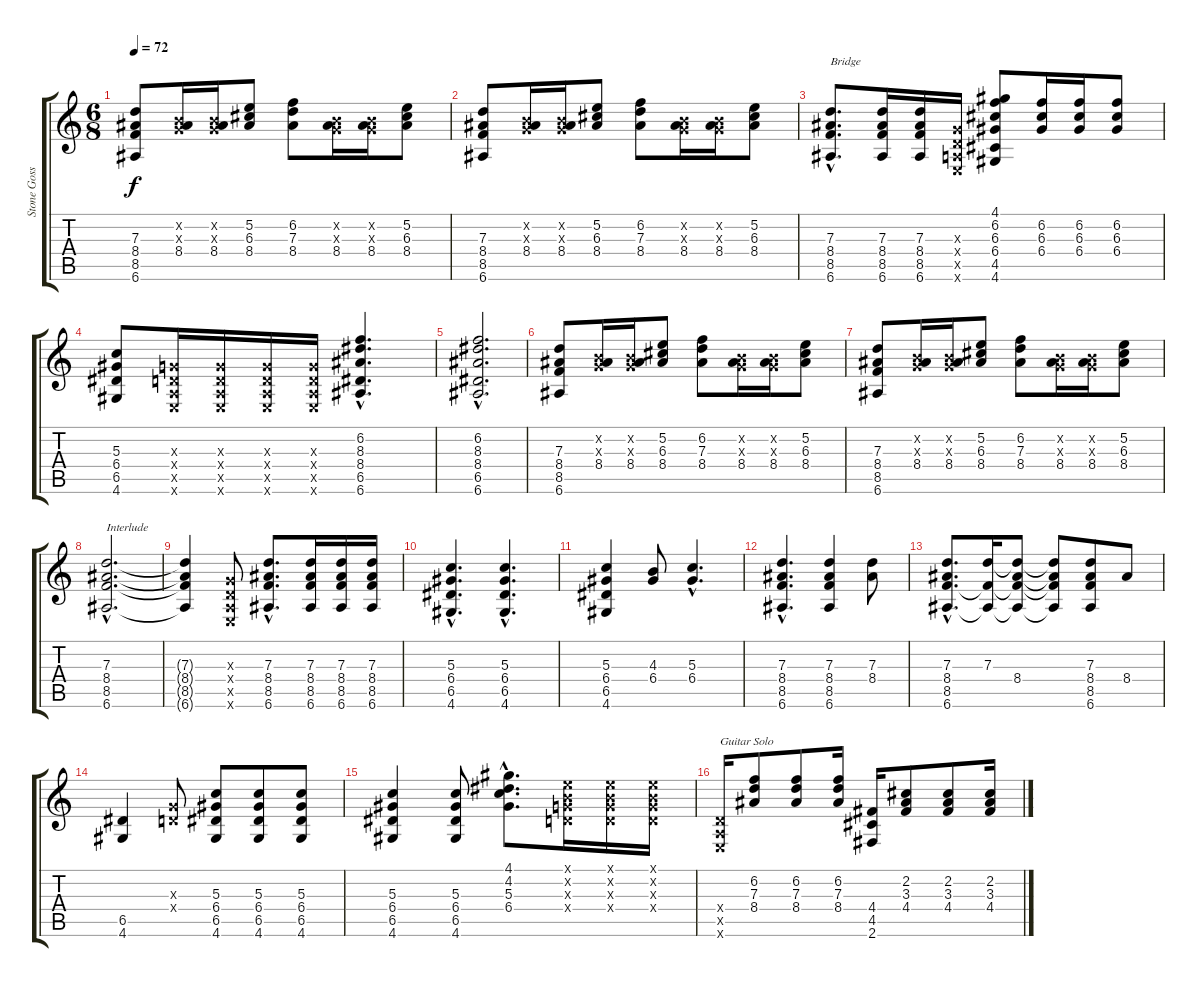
\track ("Stone Gossard" "Stone Goss") {instrument distortionguitar}
\staff {score tabs}
\tuning (E4 B3 G3 D3 A2 E2) {hide}
\ts (6 8)
\tempo 72
\clef g2
\ks c
(7.3 8.4 8.5 6.6).8{dy f} (0.2{x} 0.3{x} 8.4).16 (0.2{x} 0.3{x} 8.4).16 (5.2 6.3 8.4).8 (6.2 7.3 8.4).8 (0.2{x} 0.3{x} 8.4).16 (0.2{x} 0.3{x} 8.4).16 (5.2 6.3 8.4).8 |
(7.3 8.4 8.5 6.6).8 (0.2{x} 0.3{x} 8.4).16 (0.2{x} 0.3{x} 8.4).16 (5.2 6.3 8.4).8 (6.2 7.3 8.4).8 (0.2{x} 0.3{x} 8.4).16 (0.2{x} 0.3{x} 8.4).16 (5.2 6.3 8.4).8 |
(7.3{hac} 8.4{hac} 8.5{hac} 6.6{hac}).8{d txt "Bridge"} (7.3 8.4 8.5 6.6).16 (7.3 8.4 8.5 6.6).16 (0.3{x} 0.4{x} 0.5{x} 0.6{x}).16 (4.1 6.2 6.3 6.4 4.5 4.6).8 (6.2 6.3 6.4).16 (6.2 6.3 6.4).16 (6.2 6.3 6.4).8 |
(5.3 6.4 6.5 4.6).8 (0.3{x} 0.4{x} 0.5{x} 0.6{x}).16 (0.3{x} 0.4{x} 0.5{x} 0.6{x}).16 (0.3{x} 0.4{x} 0.5{x} 0.6{x}).16 (0.3{x} 0.4{x} 0.5{x} 0.6{x}).16 (6.2{hac} 8.3{hac} 8.4{hac} 6.5{hac} 6.6{hac}).4{d} |
(6.2{hac} 8.3{hac} 8.4{hac} 6.5{hac} 6.6{hac}).2{d} |
(7.3 8.4 8.5 6.6).8 (0.2{x} 0.3{x} 8.4).16 (0.2{x} 0.3{x} 8.4).16 (5.2 6.3 8.4).8 (6.2 7.3 8.4).8 (0.2{x} 0.3{x} 8.4).16 (0.2{x} 0.3{x} 8.4).16 (5.2 6.3 8.4).8 |
(7.3 8.4 8.5 6.6).8 (0.2{x} 0.3{x} 8.4).16 (0.2{x} 0.3{x} 8.4).16 (5.2 6.3 8.4).8 (6.2 7.3 8.4).8 (0.2{x} 0.3{x} 8.4).16 (0.2{x} 0.3{x} 8.4).16 (5.2 6.3 8.4).8 |
(7.3{hac} 8.4{hac} 8.5{hac} 6.6{hac}).2{d txt "Interlude"} |
(7.3{t} 8.4{t} 8.5{t} 6.6{t}).4 (0.3{x} 0.4{x} 0.5{x} 0.6{x}).8 (7.3{hac} 8.4{hac} 8.5{hac} 6.6{hac}).8{d} (7.3 8.4 8.5 6.6).16 (7.3 8.4 8.5 6.6).16 (7.3 8.4 8.5 6.6).16 |
(5.3{hac} 6.4{hac} 6.5{hac} 4.6{hac}).4{d} (5.3{hac} 6.4{hac} 6.5{hac} 4.6{hac}).4{d} |
(5.3 6.4 6.5 4.6).4 (4.3 6.4).8 (5.3{hac} 6.4{hac}).4{d} |
(7.3{hac} 8.4{hac} 8.5{hac} 6.6{hac}).4{d} (7.3 8.4 8.5 6.6).4 (7.3 8.4).8 |
(7.3{hac} 8.4{hac} 8.5{hac} 6.6{hac}).8{d} (7.3 8.5{t} 6.6{t}).16 (7.3{t} 8.4 8.5{t} 6.6{t}).8 (7.3{t} 8.4{t} 8.5{t} 6.6{t}).8 (7.3 8.4 8.5 6.6).8 8.4.8 |
(6.5 4.6).4 (0.3{x} 0.4{x}).8 (5.3 6.4 6.5 4.6).8 (5.3 6.4 6.5 4.6).8 (5.3 6.4 6.5 4.6).8 |
(5.3 6.4 6.5 4.6).4 (5.3 6.4 6.5 4.6).8 (4.1{hac} 4.2{hac} 5.3{hac} 6.4{hac}).8{d} (0.1{x} 0.2{x} 0.3{x} 0.4{x}).16 (0.1{x} 0.2{x} 0.3{x} 0.4{x}).16 (0.1{x} 0.2{x} 0.3{x} 0.4{x}).16 |
(0.4{x} 0.5{x} 0.6{x}).16{txt "Guitar Solo"} (6.2 7.3 8.4).8 (6.2 7.3 8.4).8 (6.2 7.3 8.4).16 (4.4 4.5 2.6).16 (2.2 3.3 4.4).8 (2.2 3.3 4.4).8 (2.2 3.3 4.4).16
